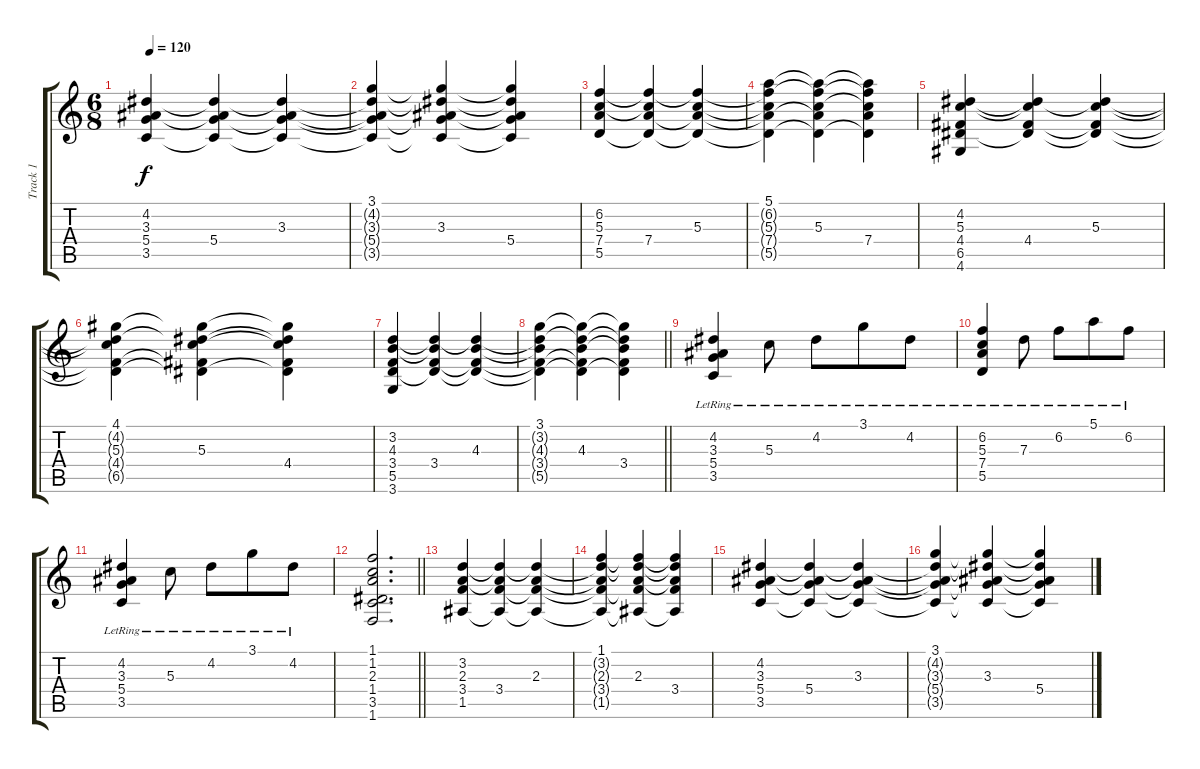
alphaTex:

\track ("Track 1" "Track 1") {instrument electricguitarjazz}
\staff {score tabs}
\tuning (E4 B3 G3 D3 A2 E2) {hide}
\ts (6 8)
\section ("" "")
\tempo 120
\clef g2
\ks c
(4.2 3.3 5.4 3.5).4{dy f} (4.2{t} 3.3{t} 5.4 3.5{t}).4 (4.2{t} 3.3 5.4{t} 3.5{t}).4 |
(3.1 4.2{t} 3.3{t} 5.4{t} 3.5{t}).4 (3.1{t} 4.2{t} 3.3 5.4{t} 3.5{t}).4 (3.1{t} 4.2{t} 3.3{t} 5.4 3.5{t}).4 |
(6.2 5.3 7.4 5.5).4 (6.2{t} 5.3{t} 7.4 5.5{t}).4 (6.2{t} 5.3 7.4{t} 5.5{t}).4 |
(5.1 6.2{t} 5.3{t} 7.4{t} 5.5{t}).4 (5.1{t} 6.2{t} 5.3 7.4{t} 5.5{t}).4 (5.1{t} 6.2{t} 5.3{t} 7.4 5.5{t}).4 |
(4.2 5.3 4.4 6.5 4.6).4 (4.2{t} 5.3{t} 4.4 6.5{t}).4 (4.2{t} 5.3 4.4{t} 6.5{t}).4 |
(4.1 4.2{t} 5.3{t} 4.4{t} 6.5{t}).4 (4.1{t} 4.2{t} 5.3 4.4{t} 6.5{t}).4 (4.1{t} 4.2{t} 5.3{t} 4.4 6.5{t}).4 |
(3.2 4.3 3.4 5.5 3.6).4 (3.2{t} 4.3{t} 3.4 5.5{t}).4 (3.2{t} 4.3 3.4{t} 5.5{t}).4 |
\barLineRight lightlight
(3.1 3.2{t} 4.3{t} 3.4{t} 5.5{t}).4 (3.1{t} 3.2{t} 4.3 3.4{t} 5.5{t}).4 (3.1{t} 3.2{t} 4.3{t} 3.4 5.5{t}).4 |
\section ("" "")
(4.2{lr} 3.3{lr} 5.4{lr} 3.5{lr}).4 5.3{lr}.8 4.2{lr}.8 3.1{lr}.8 4.2{lr}.8 |
(6.2{lr} 5.3{lr} 7.4{lr} 5.5{lr}).4 7.3{lr}.8 6.2{lr}.8 5.1{lr}.8 6.2{lr}.8 |
(4.2{lr} 3.3{lr} 5.4{lr} 3.5{lr}).4 5.3{lr}.8 4.2{lr}.8 3.1{lr}.8 4.2{lr}.8 |
\barLineRight lightlight
(1.1 1.2 2.3 1.4 3.5 1.6).2{d} |
\section ("" "")
(3.2 2.3 3.4 1.5).4 (3.2{t} 2.3{t} 3.4 1.5{t}).4 (3.2{t} 2.3 3.4{t} 1.5{t}).4 |
(1.1 3.2{t} 2.3{t} 3.4{t} 1.5{t}).4 (1.1{t} 3.2{t} 2.3 3.4{t} 1.5{t}).4 (1.1{t} 3.2{t} 2.3{t} 3.4 1.5{t}).4 |
(4.2 3.3 5.4 3.5).4 (4.2{t} 3.3{t} 5.4 3.5{t}).4 (4.2{t} 3.3 5.4{t} 3.5{t}).4 |
(3.1 4.2{t} 3.3{t} 5.4{t} 3.5{t}).4 (3.1{t} 4.2{t} 3.3 5.4{t} 3.5{t}).4 (3.1{t} 4.2{t} 3.3{t} 5.4 3.5{t}).4
